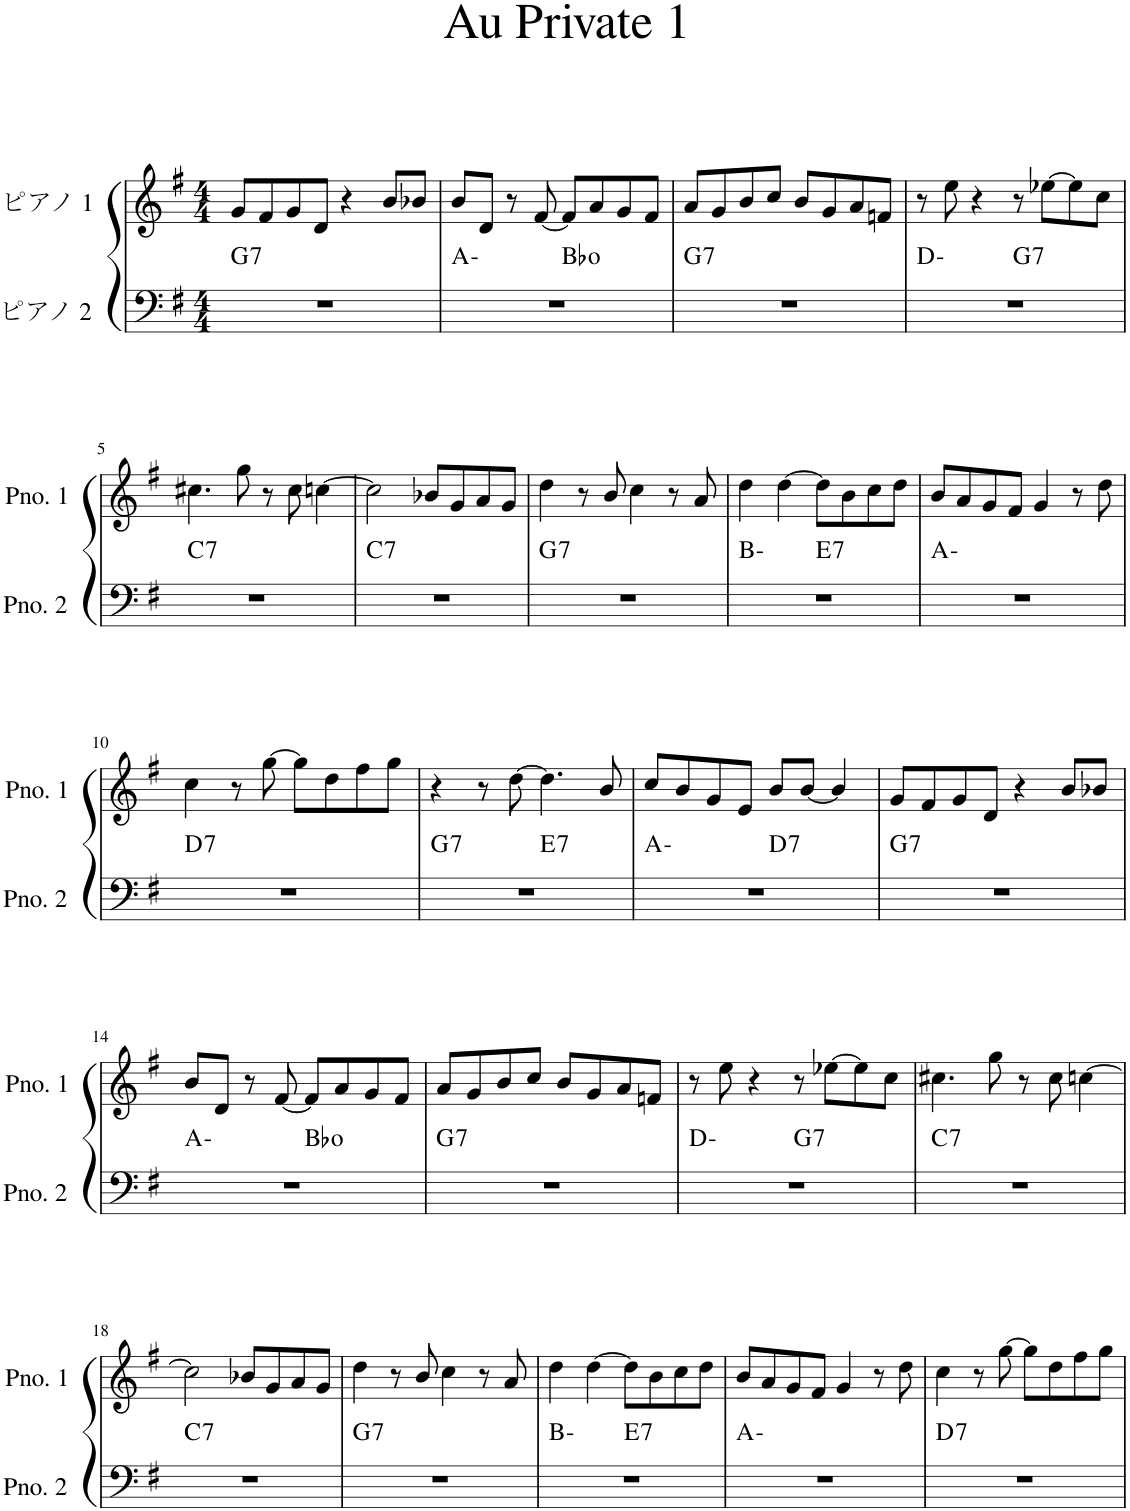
**kern	**harte	**kern
*part2	*part2	*part1
*staff2	*	*staff1
*I"ピアノ 2	*	*I"ピアノ 1
*clefF4	*	*clefG2
*k[f#]	*	*k[f#]
*M4/4	*	*M4/4
=1	=1	=1
!	!LO:H:kt=7	!
1r	G:7	8g/L
.	.	8f#/
.	.	8g/
.	.	8d/J
.	.	4r
.	.	8b/L
.	.	8b-X/J
=2	=2	=2
*^	*	*
1r	2ryy	A:min	8b/L
.	.	.	8d/J
.	.	.	8r
.	.	.	[8f#/
.	2ryy	Bb:dim	8f#/L]
.	.	.	8a/
.	.	.	8g/
.	.	.	8f#/J
=3	=3	=3	=3
!	!	!LO:H:kt=7	!
*v	*v	*	*
1r	G:7	8a/L
.	.	8g/
.	.	8b/
.	.	8cc/J
.	.	8b/L
.	.	8g/
.	.	8a/
.	.	8fn/J
=4	=4	=4
*^	*	*
1r	2ryy	D:min	8r
.	.	.	8ee\
.	.	.	4r
!	!	!LO:H:kt=7	!
.	2ryy	G:7	8r
.	.	.	[8ee-X\L
.	.	.	8ee-\]
.	.	.	8cc\J
!!LO:LB:g=z
=5	=5	=5	=5
!	!	!LO:H:kt=7	!
*v	*v	*	*
1r	C:7	4.cc#X\
.	.	8gg\
.	.	8r
.	.	8cc#\
.	.	[4ccn\
=6	=6	=6
!	!LO:H:kt=7	!
1r	C:7	2cc\]
.	.	8b-X/L
.	.	8g/
.	.	8a/
.	.	8g/J
=7	=7	=7
!	!LO:H:kt=7	!
1r	G:7	4dd\
.	.	8r
.	.	8b/
.	.	4cc\
.	.	8r
.	.	8a/
=8	=8	=8
*^	*	*
1r	2ryy	B:min	4dd\
.	.	.	[4dd\
!	!	!LO:H:kt=7	!
.	2ryy	E:7	8dd\L]
.	.	.	8b\
.	.	.	8cc\
.	.	.	8dd\J
*v	*v	*	*
=9	=9	=9
1r	A:min	8b/L
.	.	8a/
.	.	8g/
.	.	8f#/J
.	.	4g/
.	.	8r
.	.	8dd\
!!LO:LB:g=z
=10	=10	=10
!	!LO:H:kt=7	!
1r	D:7	4cc\
.	.	8r
.	.	[8gg\
.	.	8gg\L]
.	.	8dd\
.	.	8ff#\
.	.	8gg\J
=11	=11	=11
!	!LO:H:kt=7	!
*^	*	*
1r	2ryy	G:7	4r
.	.	.	8r
.	.	.	[8dd\
!	!	!LO:H:kt=7	!
.	2ryy	E:7	4.dd\]
.	.	.	8b/
=12	=12	=12	=12
1r	2ryy	A:min	8cc/L
.	.	.	8b/
.	.	.	8g/
.	.	.	8e/J
!	!	!LO:H:kt=7	!
.	2ryy	D:7	8b/L
.	.	.	[8b/J
.	.	.	4b/]
=13	=13	=13	=13
!	!	!LO:H:kt=7	!
*v	*v	*	*
1r	G:7	8g/L
.	.	8f#/
.	.	8g/
.	.	8d/J
.	.	4r
.	.	8b/L
.	.	8b-X/J
!!LO:LB:g=z
=14	=14	=14
*^	*	*
1r	2ryy	A:min	8b/L
.	.	.	8d/J
.	.	.	8r
.	.	.	[8f#/
.	2ryy	Bb:dim	8f#/L]
.	.	.	8a/
.	.	.	8g/
.	.	.	8f#/J
=15	=15	=15	=15
!	!	!LO:H:kt=7	!
*v	*v	*	*
1r	G:7	8a/L
.	.	8g/
.	.	8b/
.	.	8cc/J
.	.	8b/L
.	.	8g/
.	.	8a/
.	.	8fn/J
=16	=16	=16
*^	*	*
1r	2ryy	D:min	8r
.	.	.	8ee\
.	.	.	4r
!	!	!LO:H:kt=7	!
.	2ryy	G:7	8r
.	.	.	[8ee-X\L
.	.	.	8ee-\]
.	.	.	8cc\J
=17	=17	=17	=17
!	!	!LO:H:kt=7	!
*v	*v	*	*
1r	C:7	4.cc#X\
.	.	8gg\
.	.	8r
.	.	8cc#\
.	.	[4ccn\
!!LO:LB:g=z
=18	=18	=18
!	!LO:H:kt=7	!
1r	C:7	2cc\]
.	.	8b-X/L
.	.	8g/
.	.	8a/
.	.	8g/J
=19	=19	=19
!	!LO:H:kt=7	!
1r	G:7	4dd\
.	.	8r
.	.	8b/
.	.	4cc\
.	.	8r
.	.	8a/
=20	=20	=20
*^	*	*
1r	2ryy	B:min	4dd\
.	.	.	[4dd\
!	!	!LO:H:kt=7	!
.	2ryy	E:7	8dd\L]
.	.	.	8b\
.	.	.	8cc\
.	.	.	8dd\J
*v	*v	*	*
=21	=21	=21
1r	A:min	8b/L
.	.	8a/
.	.	8g/
.	.	8f#/J
.	.	4g/
.	.	8r
.	.	8dd\
=22	=22	=22
!	!LO:H:kt=7	!
1r	D:7	4cc\
.	.	8r
.	.	[8gg\
.	.	8gg\L]
.	.	8dd\
.	.	8ff#\
.	.	8gg\J
=	=	=
*-	*-	*-
